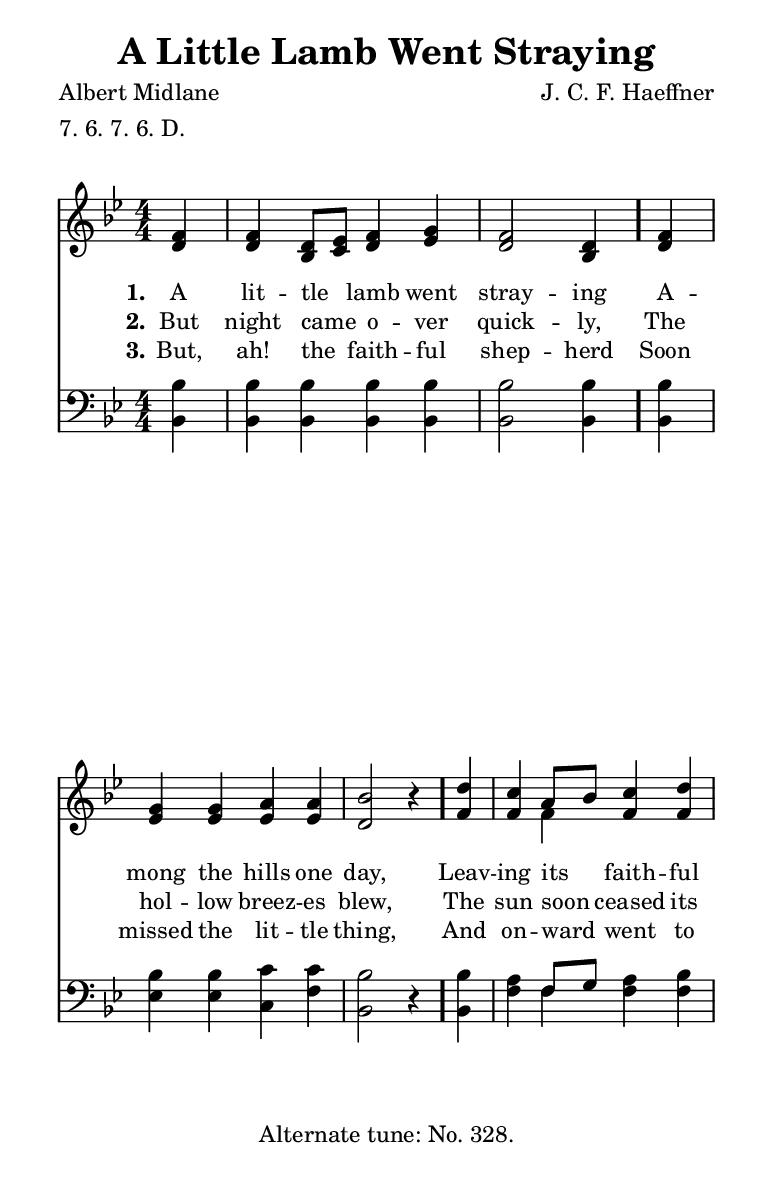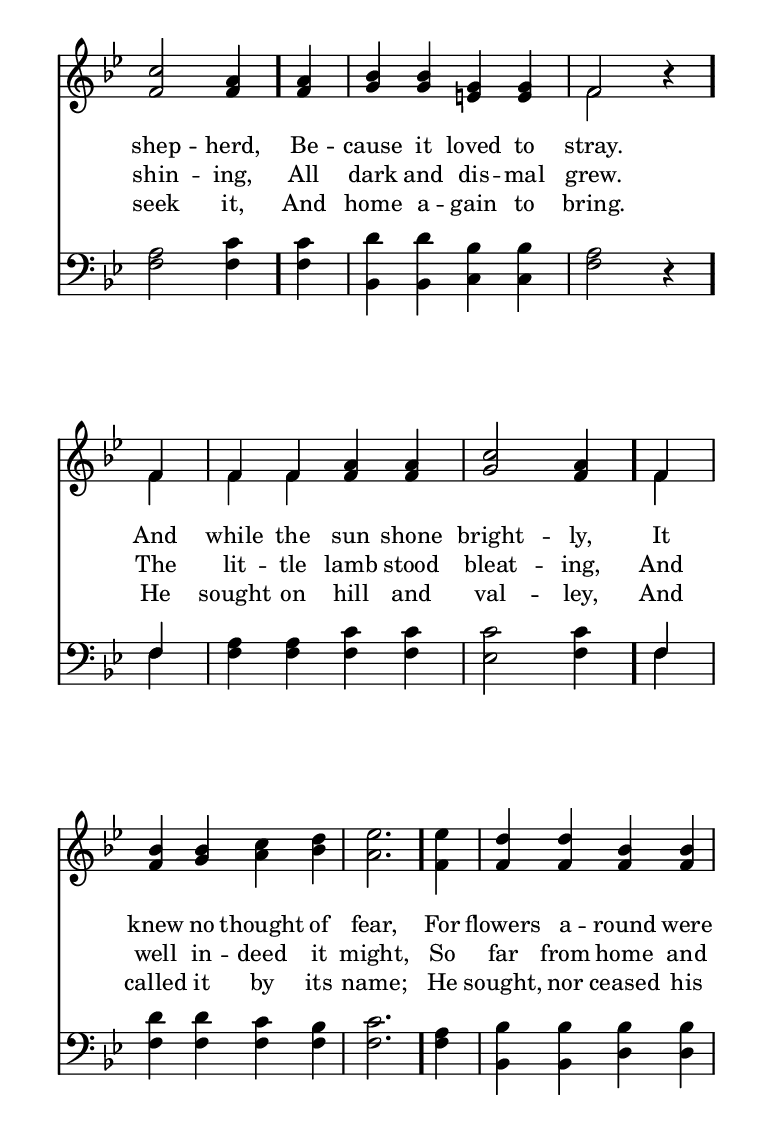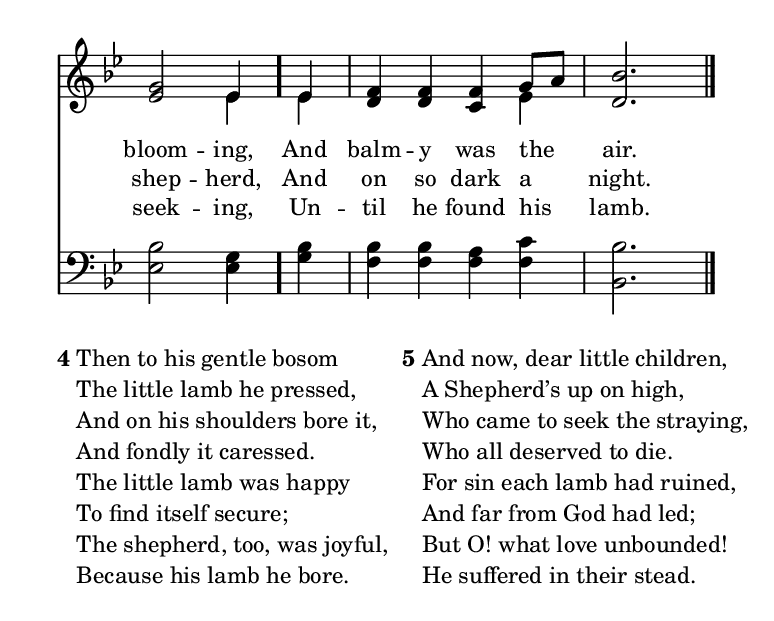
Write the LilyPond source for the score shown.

\include "common/global.ily"
\paper {
  \include "common/paper.ily"
  score-markup-spacing.padding = 3
  score-markup-spacing.basic-distance = 3
  oddFooterMarkup = \markup { \vspace #1.2 \fill-line { \on-the-fly \first-page "Alternate tune: No. 328." } }
}

\header{
  %children
  hymnnumber = "329"
  title = "A Little Lamb Went Straying"
  tunename = "Springfield"
  meter = "7. 6. 7. 6. D."
  poet = "Albert Midlane"
  composer = "J. C. F. Haeffner"
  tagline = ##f
}

global = {
  \include "common/overrides.ily"
  \override Staff.TimeSignature.style = #'numbered
  \time 4/4
  \override Score.MetronomeMark.transparent = ##t % hide all fermata changes too
  \tempo 4=90
  \key bes \major
  \partial 4
  \autoBeamOff
}

notesSoprano = {
\global
\relative c' {

  f4 | f d8[ ees] f4 g | f2 d4
  f4 | g g a a | bes2 r4
  d4 | c a8[ bes] c4 d | c2 a4
  a4 | bes bes g g | f2 r4
  f4 | f f a a | c2 a4
  f4 | bes bes c d | ees2.
  ees4 | d d bes bes | g2 ees4
  ees4 | f f f g8[ a] | bes2.

  \bar "|."

}
}

notesAlto = {
\global
\relative e' {

  d4 | d bes8[ c] d4 ees | d2 bes4
  d4 | ees ees ees ees | d2 r4
  f4 | f f f f | f2 f4
  f4 | g g e e | f2 r4
  f4 | f f f f | g2 f4
  f4 | f g a bes | a2.
  f4 | f f f f | ees2 ees4
  ees4 | d d c ees | d2.

}
}

notesTenor = {
\global
\relative a {

  bes4 | bes bes bes bes | bes2 bes4
  bes4 | bes bes c c | bes2 r4
  bes4 | a f8[ g] a4 bes | a2 c4
  c4 | d d bes bes | a2 r4
  f4 | a a c c | c2 c4
  f,4 | d'4 d c bes | c2.
  a4 | bes bes bes bes | bes2 g4
  bes4 | bes bes a c | bes2.

}
}

notesBass = {
\global
\relative f, {

  bes4 | bes bes bes bes | bes2 bes4
  bes4 | ees ees c f | bes,2 r4
  bes4 | f'4 f f f | f2 f4
  f4 | bes, bes c c | f2 r4
  f4 | f f f f | ees2 f4
  f4 | f f f f | f2.
  f4 | bes, bes d d | ees2 ees4
  g4 | f f f f | bes,2.

}
}

wordsA = \lyricmode {
\set stanza = "1."

A lit -- tle lamb went stray -- ing \bar "."
A -- mong the hills one day, \bar "."
Leav -- ing its faith -- ful shep -- herd, \bar "."
Be -- cause it loved to stray. \bar "."
And while the sun shone bright -- ly, \bar "."
It knew no thought of fear, \bar "."
For flowers a -- round were bloom -- ing, \bar "."
And balm -- y was the air. \bar "."

}

wordsB = \lyricmode {
\set stanza = "2."

But night came o -- ver quick -- ly,
The hol -- low breez -- es blew,
The sun soon ceased its shin -- ing,
All dark and dis -- mal grew.
The lit -- tle lamb stood bleat -- ing,
And well in -- deed it might,
So far from home and shep -- herd,
And on so dark a night.

}

wordsC = \lyricmode {
\set stanza = "3."

But, ah! the faith -- ful shep -- herd
Soon missed the lit -- tle thing,
And on -- ward went to seek it,
And home a -- gain to bring.
He sought on hill and val -- ley,
And called it by its name;
He sought, nor ceased his seek -- ing,
Un -- til he found his lamb.

}

wordsD = \markuplist {

\line { Then to his gentle bosom }
\line { The little lamb he pressed, }
\line { And on his shoulders bore it, }
\line { And fondly it caressed. }
\line { The little lamb was happy }
\line { To find itself secure; }
\line { The shepherd, too, was joyful, }
\line { Because his lamb he bore. }

}

wordsE = \markuplist {

\line { And now, dear little children, }
\line { A Shepherd’s up on high, }
\line { Who came to seek the straying, }
\line { Who all deserved to die. }
\line { For sin each lamb had ruined, }
\line { And far from God had led; }
\line { But O! what love unbounded! }
\line { He suffered in their stead. }

}

\score {
  \context ChoirStaff <<
    \context Staff = upper <<
      \set Staff.autoBeaming = ##f
      \set ChoirStaff.systemStartDelimiter = #'SystemStartBar
      \set ChoirStaff.printPartCombineTexts = ##f
      \partcombine #'(2 . 9) \notesSoprano \notesAlto
      \context NullVoice = sopranos { \voiceOne << \notesSoprano >> }
      \context NullVoice = altos { \voiceTwo << \notesAlto >> }
      \context Lyrics = one   \lyricsto sopranos \wordsA
      \context Lyrics = two   \lyricsto sopranos \wordsB
      \context Lyrics = three \lyricsto sopranos \wordsC
    >>
    \context Staff = men <<
      \set Staff.autoBeaming = ##f
      \clef bass
      \set ChoirStaff.printPartCombineTexts = ##f
      \partcombine #'(2 . 9) \notesTenor \notesBass
      \context NullVoice = tenors { \voiceOne << \notesTenor >> }
      \context NullVoice = basses { \voiceTwo << \notesBass >> }
    >>
  >>
  \layout {
    \include "common/layout.ily"
  }
  \midi{
    \include "common/midi.ily"
  }
}

\noPageBreak

\markup { \fill-line {
  \hspace #0.1
  \line{ \bold 4 \column { \wordsD } }
  \hspace #0.1
  \line{ \bold 5 \column { \wordsE } }
  \hspace #0.1
} }

\version "2.19.49"  % necessary for upgrading to future LilyPond versions.

% vi:set et ts=2 sw=2 ai nocindent syntax=lilypond:
